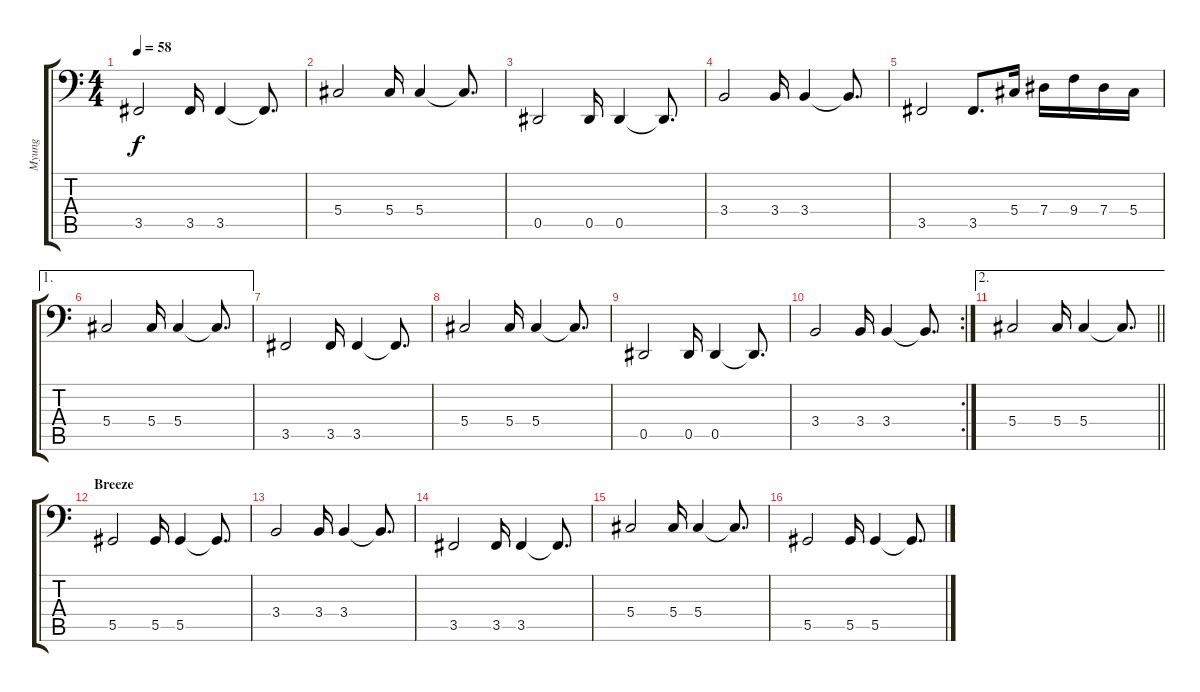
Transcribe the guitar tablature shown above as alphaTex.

\track ("Myung" "Myung") {instrument electricbassfinger}
\staff {score tabs}
\tuning (B2 Gb2 Db2 Ab1 Eb1 Bb0) {hide}
\ts (4 4)
\tempo 58
\clef f4
\ks c
3.5.2{dy f} 3.5.16 3.5.4 3.5{t}.8{d} |
5.4.2 5.4.16 5.4.4 5.4{t}.8{d} |
0.5.2 0.5.16 0.5.4 0.5{t}.8{d} |
3.4.2 3.4.16 3.4.4 3.4{t}.8{d} |
3.5.2 3.5.8{d} 5.4.16 7.4.16 9.4.16 7.4.16 5.4.16 |
\ae 1
5.4.2 5.4.16 5.4.4 5.4{t}.8{d} |
3.5.2 3.5.16 3.5.4 3.5{t}.8{d} |
5.4.2 5.4.16 5.4.4 5.4{t}.8{d} |
0.5.2 0.5.16 0.5.4 0.5{t}.8{d} |
\rc 2
3.4.2 3.4.16 3.4.4 3.4{t}.8{d} |
\ae 2
\barLineRight lightlight
5.4.2 5.4.16 5.4.4 5.4{t}.8{d} |
\section ("" "Breeze")
5.5.2 5.5.16 5.5.4 5.5{t}.8{d} |
3.4.2 3.4.16 3.4.4 3.4{t}.8{d} |
3.5.2 3.5.16 3.5.4 3.5{t}.8{d} |
5.4.2 5.4.16 5.4.4 5.4{t}.8{d} |
5.5.2 5.5.16 5.5.4 5.5{t}.8{d}
